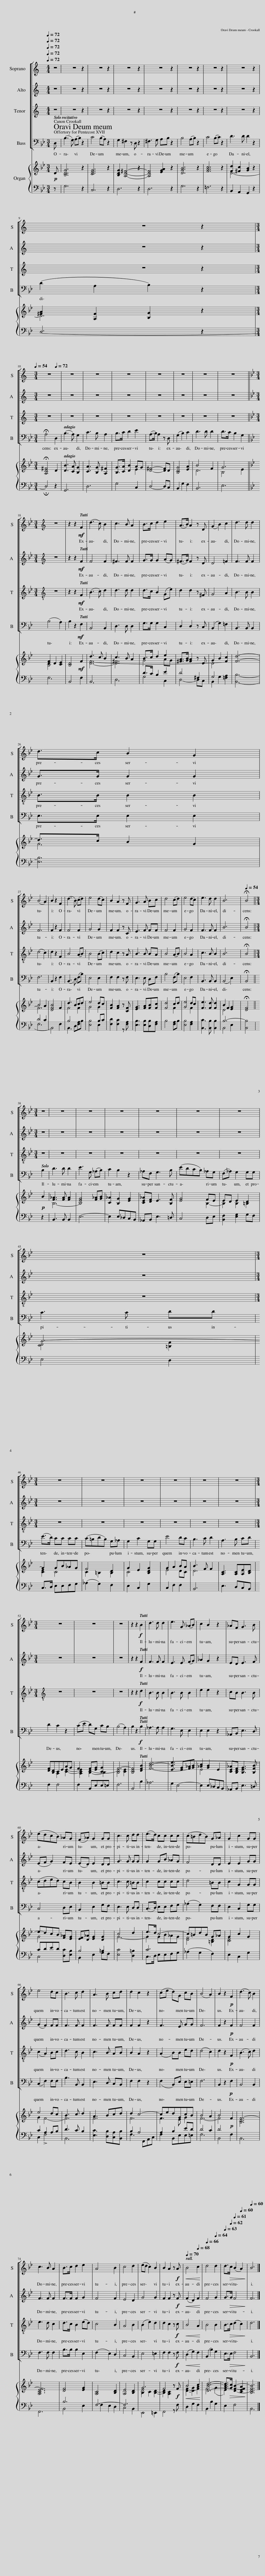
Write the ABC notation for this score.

X:1
%%score [ 1 2 3 4 ] { ( 5 6 ) | ( 7 8 ) }
L:1/8
Q:1/4=72
M:3/4
I:linebreak $
K:C
V:1 treble
V:2 treble
V:3 treble
V:4 bass
V:5 treble
V:6 treble
V:7 bass
V:8 bass
V:1
 z | z8 | z8 | z8 | z8 | %5
 z8 | z8 | z8 |$ z8 |$[M:3/4][Q:1/4=54] z6[Q:1/4=72] | %10
 z6 | z6 | z6 | z6 | z6 | %15
 z6 | z6 ||$[K:Bb][M:3/4][K:treble] z6 | z2 z2!mf! F2 | (d3 c) B2 | %20
 c3 B A2 | B>c d2 e2 | (A>B) A2 z D | (G2 B2) c2 | d3 d d2 |$ %25
 d>c B2 G2 |$ (B4 A2) | B2 z2 F2 | (d3 B) (cd) | e4 (dc) | %30
 B2 A2 z F | G3 A Bc | d4 (cd) | e4 (dc) | e3 d d2 | %35
 B6 x4 |[Q:1/4=54] !fermata!B4 ||$[M:3/4] z2 | z6 | z6 | %40
 z6 | z6 | z6 | z6 |$ z6 |$ %45
[M:3/4] z6 | z6 | z6 | z6 | z6 | %50
 z6 |$[M:3/4] z6 | z6 | z6 | z2 z2!f! B2 | %55
 d3 d d2 | e3 G (_AB) | c2 B2 z2 | _AF G3 B |$ (edcB) _AG | %60
 (F_A) G2 GG | c3 c dd | (e>d) cc cc | (c=BdB) G_A | G2 c2 GG |$ %65
 e4 dc | B3 c d2 | A3 B cd | d2 c2 z2 | (ce d)G cB | %70
 (B4 A2) | B2 z2!p! F2 | (d3 c) B2 |$ c3 B A2 | B>c d2 e2 | %75
 A4 B2 | c4 d2 | (ed c2) B2 | B2 A2 z!f! A |[Q:1/4=70]!<(! B4[Q:1/4=68] c2!<)! | %80
[Q:1/4=66] d4[Q:1/4=64] d2 |[Q:1/4=63] d>[Q:1/4=62]!>(!c[Q:1/4=61] (B2[Q:1/4=60] A2)!>)! |[Q:1/4=60] B6 |] %83
V:2
 z | z8 | z8 | z8 | z8 | %5
 z8 | z8 | z8 |$ z8 |$[M:3/4] z6 | %10
 z6 | z6 | z6 | z6 | z6 | %15
 z6 | z6 ||$[K:Bb][M:3/4][K:treble] z6 | z2 z2!mf! F2 | F4 F2 | %20
 ^F3 F F2 | G>G G2 (AG) | (^F>G) F2 z D | D4 =F2 | F3 F F2 |$ %25
 G>G G2 G2 |$ F6 | F2 z2 F2 | F4 F2 | G4 G2 | %30
 F2 F2 z C | E3 F FF | F4 F2 | G4 F2 | F3 F F2 | %35
 B6 x4 | !fermata!B4 ||$[M:3/4] z2 | z6 | z6 | %40
 z6 | z6 | z6 | z6 |$ z6 |$ %45
[M:3/4] z6 | z6 | z6 | z6 | z6 | %50
 z6 |$[M:3/4] z6 | z6 | z6 | z2 z2!f! F2 | %55
 F3 F F2 | E3 E (FG) | _A2 G2 z2 | ED E3 F |$ (EF G2) FE | %60
 (ED) E2 DD | G3 G GG | G2 GB _AG | F4 DD | E2 E2 GG |$ %65
 (G2 F2) FF | F3 F F2 | F3 F FF | F2 F2 z2 | F3 E GG | %70
 F6 | F2 z2!p! F2 | F4 F2 |$ F3 F F2 | F>F F2 G2 | %75
 F4 F2 | E4 D2 | G4 G2 | F2 F2 z!f! F |!<(! (F2 D2) F2!<)! | %80
 F4 G2 | G>!>(!G F4!>)! | F6 |] %83
V:3
 z | z8 | z8 | z8 | z8 | %5
 z8 | z8 | z8 |$ z8 |$[M:3/4] z6 | %10
 z6 | z6 | z6 | z6 | z6 | %15
 z6 | z6 ||$[K:Bb][M:3/4][K:treble-8] z6 | z2 z2!mf! F2 | (B3 c) d2 | %20
 d3 d d2 | d>c B2 (Ge) | d2 d2 z ^F | G4 A2 | B3 B B2 |$ %25
 B>B B2 B2 |$ (d4 c2) | d2 z2 F2 | B4 (AB) | B4 (Bc) | %30
 d2 c2 z A | B3 B BA | B4 (AB) | B4 A2 | c3 B B2 | %35
 B6 x4 | !fermata!B4 ||$[M:3/4] z2 | z6 | z6 | %40
 z6 | z6 | z6 | z6 |$ z6 |$ %45
[M:3/4] z6 | z6 | z6 | z6 | z6 | %50
 z6 |$[M:3/4][K:treble-8] z6 | z6 | z6 | z2 z2!f! d2 | %55
 B3 B B2 | B3 B B2 | e2 e2 z2 | cB B3 B |$ (cded) cB | %60
 B2 B2 =BB | c3 c =BB | c2 cc cc | d4 =BB | c2 G2 GG |$ %65
 (c2 A2) Bc | d3 c B2 | c3 B AB | B2 A2 z2 | (A2 B)B ed | %70
 (d4 c2) | d2 z2!p! F2 | (B3 c) d2 |$ e3 d c2 | d>c B2 (ed) | %75
 c4 B2 | A4 B2 | (B2 e2) d2 | d2 c2 z!f! c |!<(! B4 A2!<)! | %80
 B4 B2 | B>!>(!c (d2 c2)!>)! | d6 |] %83
V:4
[K:Bb] D, | (B,3 G,) (A,B,) z2 | C4 (B,A,) z2 | G,2 ^F,2 z D, z2 | ^F,3 G, A,B, z2 | %5
 B,4 (A,B,) z2 | C4 (B,C) z2 | D3 D D2 z2 |$ (D2 A,2 B,2) z2 |$[M:3/4] !fermata!A,4 D,2 | %10
 (B,3 A,) G,2 | C3 B, A,2 | B,>C D2 E2 | (A,>B,) A,2 z D, | (G,2 B,2) C2 | %15
 D3 D D2 | D>C B,2 G,2 ||$ (B,4 A,2) | B,2 z2!mf! F,2 | B,,4 B,,2 | %20
 D,3 D, D,2 | G,>G, G,2 C,2 | D,2 D,2 z C, | (B,,2 G,2) =F,2 | B,,3 B,, B,,2 |$ %25
 E,>E, E,2 E,2 |$ F,6 | B,,2 z2 F,2 | (B,,3 D,) (F,B,) | E,4 E,2 | %30
 F,2 F,2 z F, | E,3 E, D,F, | B,4 (F,B,) | E,4 F,2 | B,,3 B,, B,,2 | %35
 (B,,4 E,2) x4 | !fermata!B,,4 ||$ B,2 | D3 D D2 | E3 G, (_A,B,) | %40
 C2 B,2 z2 | _A,F, G,3 B, | (EDCB,) _A,G, | (F,_A,) G,2 G,G, |$ C3 C DD |$ %45
 (E>D) CC CC | (C=B,DB,) G,_A, | G,2 C2 G,G, | E4 DC | B,3 C D2 | %50
 A,3 B, CD |$ D2 C2 z2 | (CE D)G, CB, | (B,4 A,2) | B,2 z2!f! B,2 | %55
 _A,3 A, A,2 | G,3 E, E,2 | E,2 E,2 z2 | _A,,B,, E,3 D, |$ C,4 D,E, | %60
 B,,2 E,2 G,F, | E,3 E, D,D, | (C,>D,) E,E, F,G, | (_A,2 G,2) F,F, | E,2 C,2 G,G, |$ %65
 (C,2 F,2) F,F, | B,3 B,, B,,2 | E,3 D, C,B,, | F,2 F,2 z2 | (F,2 B,,)E, E,=E, | %70
 F,6 | B,,2 z2!p! F,2 | B,,4 B,,2 |$ F,3 F, F,2 | B,>B, B,2 E,2 | %75
 (F,2 E,2) D,2 | C,4 B,,2 | E,4 =E,2 | F,2 F,2 z!f! F, |!<(! (D,2 G,2) F,2!<)! | %80
 (B,,2 B,2) G,2 | E,>!>(!E, F,4!>)! | B,,6 |] %83
V:5
[K:Bb]!p! D | [B,DG]6 z2 | [CEG]6 z2 | [B,DG]2 [A,D^F]4- z2 | [A,DF]4 [EGA]2 z2 | %5
 [DGB]6 z2 | [FAc]6 z2 | [Fd]2 [^Fc]2 [GB]2 z2 |$ [^FA]2 [A,F]2 [B,G]2 z2 |$[M:3/4] !fermata![A,D^F]4 D2 | %10
 [DB]3 [CA] [B,G]2 | [CA]3 [B,G] [A,^F]2 | [B,G]>[CA] [DB]2 AG | [D^F]4- [DF]D | [B,DG]4 [EA]2 | %15
 B4 F2 | G6 ||$ [DF]2 D2 [CE]2 | [B,D]4!mf! F2 | d3 c B2 | %20
 c3 B A2 | B>c d2 e2 | [^FA]>[GB] [FA]2 z D | G2 B2 [Fc]2 | [Fd]6- |$ %25
 d>c B2 G2 |$ B4 A2 | [DFB]4 F2 | d3 Bcd | e4 dc | %30
 [FB]2 [FA]2 z [CF] | [EG]3 [FA][FB][Fc] | [Fd]4 cd | [Ge]4 dc | [Fe]3 [Fd] [Fd]2 | %35
 B2 F2 [EG]2 x4 | !fermata![DF]4 ||$!p! B2 | [F_A]3 [FA] [FA]2 | [EG]4 [F_A][GB] | %40
 [C_A]2 [B,G]2 [EG]2 | [CE_A][DF] E3 [B,F] | [EG]4 FE | ED E2 D2 |$ G6- |$ %45
 G2 GB_AG | F4 D2 | G2 E2 [B,DG]2 | G2 A2 BA | B3 F F2 | %50
 [A,C]3 [A,C][A,E][B,D] |$ [DF][B,D]CEAG | F2 F[EG] [CG]2 | F6- | [B,DF]4 [DFB]2 | %55
 [FBd]6- | [EBe]3 [EG][F_A][GB] | [_Ac]2 [GB]2 E2 | [CE_A][B,DF] [B,EG]3 [B,FB] |$ edcB [F_A][EG] | %60
 [EF][D_A] [EG]2 [DG]2 | c4 d2 | e>d c4- | c=BdB G_A | G2 c2 G2 |$ %65
 e4 dc | B3 c d2 | A3 Bcd | d2 c4- | cedGcB | %70
 B4 A2 | B4!p! F2 | F6- |$ [A,CEF]6 | [DF]4 [EG]2 | %75
 [A,C]4 [B,D]2 | [A,E]4 [B,D]2 | G6 | F4 z!f! F |!<(! B4 c2!<)! | %80
 [DBd]6- | [GBd]>!>(![Gc] [DFB]2- [CEFA]2!>)! | [B,DFB]6 |] %83
V:6
[K:Bb] x | x8 | x8 | x8 | x8 | %5
 x8 | x8 | D6- x2 |$ D6 x2 |$[M:3/4] x6 | %10
 x6 | x6 | x4 E2 | x6 | x6 | %15
 D6 | B,4 E2 ||$ B,4 x2 | x6 | [DF]6- | %20
 [D^F]6 | G4 AG | x6 | D4 x2 | x6 |$ %25
 G6 |$ F6 | x6 | F4 F2 | G4 G2 | %30
 x6 | x6 | x4 F2 | x4 F2 | x6 | %35
 D4 x6 | x4 ||$ x2 | B,6- | B,4 x2 | %40
 x6 | x6 | x4 B,2- | B,2 B,2 =B,2 |$ [CD]4 [=B,F]2 |$ %45
 [CE]2 C4 | C2 =B,2 B,2 | C4 x2 | E4 DC | D6 | %50
 x6 |$ x2 A,2 [CE]2- | [A,CE]2 [B,D]2- B,2 | [B,D]4 [CE]2 | x6 | %55
 x6 | x6 | E4 x2 | x6 |$ G4 x2 | %60
 x6 | G6- | G2 GB_AG | [DF]4 [=B,D]2 | [CE]4 x2 |$ %65
 G2 F4- | F6 | F6 | F6 | F3 E G2 | %70
 F6- | F4 x2 | [B,D]6 |$ x6 | x6 | %75
 x6 | x6 | E4 [B,D]2- | [B,D]2 [A,C]2 x2 | [DF]2- [DG]2 [FA]2 | %80
 F4 (G2 | E2) x4 | x6 |] %83
V:7
[K:Bb] z | G,6 z2 | C,6 z2 | D,6 z2 | D,6 z2 | %5
 G,6 z2 | =F,6 z2 | B,,2 A,,2 G,,2 z2 |$ D,6- z2 |$[M:3/4] !fermata!D,4 z2 | %10
 G,,6 | D,6 | G,4 C,2 | D,4- D,C, | B,,2 G,2 F,2 | %15
 B,,6 | E,6 ||$ x6 | x6 | x6 | %20
 x6 | D>C B,2 E2 | D4 ^F,2 | G,4 x2 | x6 |$ %25
 x6 |$ D4 C2 | x6 | B,4 x2 | x4 B,C | %30
 x6 | x6 | x6 | x6 | x6 | %35
 B,6- x4 | B,4 ||$ z2 | B,,3 B,, B,,2 | E,6- | %40
 E,2 E,_D,C,B,, | _A,,B,, E,3 =D, | C,4 D,E, | [B,,F,]2 [E,G,]2 G,F, |$ E,4 D,2 |$ %45
 C,>D, E,E,F,G, | (_A,2 G,2) F,2 | E,2 C,2 G,2 | C,2 F,2 F,2 | B,,6 | %50
 E,3 D,C,B,, |$ F,2 F,4 | F,2 B,,E,E,=E, | F,6 | B,,4 B,2 | %55
 _A,6 | G,2 E,4- | E,2 E,_D,C,B,, | _A,,B,, E,3 =D, |$ CDED x2 | %60
 B,4 =B,2 | x6 | C6 | x6 | x6 |$ %65
 C2 A,2 A,B, | D3 C B,2 | x6 | B,2 A,4 | A,2 B,2 ED | %70
 D4 C2 | D4 x2 | x6 |$ x6 | B,6 | %75
 F,6- | F,6 |[I:staff -1] B,2 C2[I:staff +1] x2 | x6 | x6 | %80
 x6 | x6 | x6 |] %83
V:8
[K:Bb] x | x8 | x8 | x8 | x8 | %5
 x8 | x8 | x8 |$ x8 |$[M:3/4] x6 | %10
 x6 | x6 | x6 | x6 | x6 | %15
 x6 | x6 ||$ F,6 | B,,4 F,2 | B,,6 | %20
 D,6 | G,4 C,2 | D,4- D,C, | B,,2 G,2 [=F,A,]2 | [B,,B,]6- |$ %25
 [E,B,]6 |$ F,6 | B,,4 F,2 | B,,3 D,[F,A,]B, | [E,B,]4 E,2 | %30
 [F,D]2 [F,C]2 z [F,A,] | [E,B,]3 [E,B,][D,B,][F,A,] | B,4 [F,A,]B, | [E,B,]4 [F,A,]2 | [B,,C]3 [B,,B,] [B,,B,]2 | %35
 B,,4 E,2 x4 | B,,4 ||$ x2 | x6 | x6 | %40
 x6 | x6 | x6 | x6 |$ x6 |$ %45
 x6 | x6 | x6 | x6 | x6 | %50
 x6 |$ x6 | x6 | x6 | x6 | %55
 x6 | x6 | x6 | x6 |$ C,4 [D,C][E,B,] | %60
 B,,2 E,2 G,F, | [E,C]4 [D,=B,]2 | C,>D, E,E,F,G, | (_A,2 G,2 F,2) | E,2 C,2 G,2 |$ %65
 C,2 !>!F,4 | B,,6 | [E,C]3 [D,B,][C,A,][B,,B,] | F,3 F,,A,,C, | F,2 B,,E,E,=E, | %70
 F,6 | B,,4 F,2 | B,,6 |$ F,,6 | B,,4 E,2 | %75
 F,2 E,2 D,2 | C,4 B,,2 | E,,4 =E,,2 | F,,4 z F, | D,2 G,2 F,2 | %80
 B,,2 B,2 G,2 | E,2 F,4 | B,,6 |] %83
